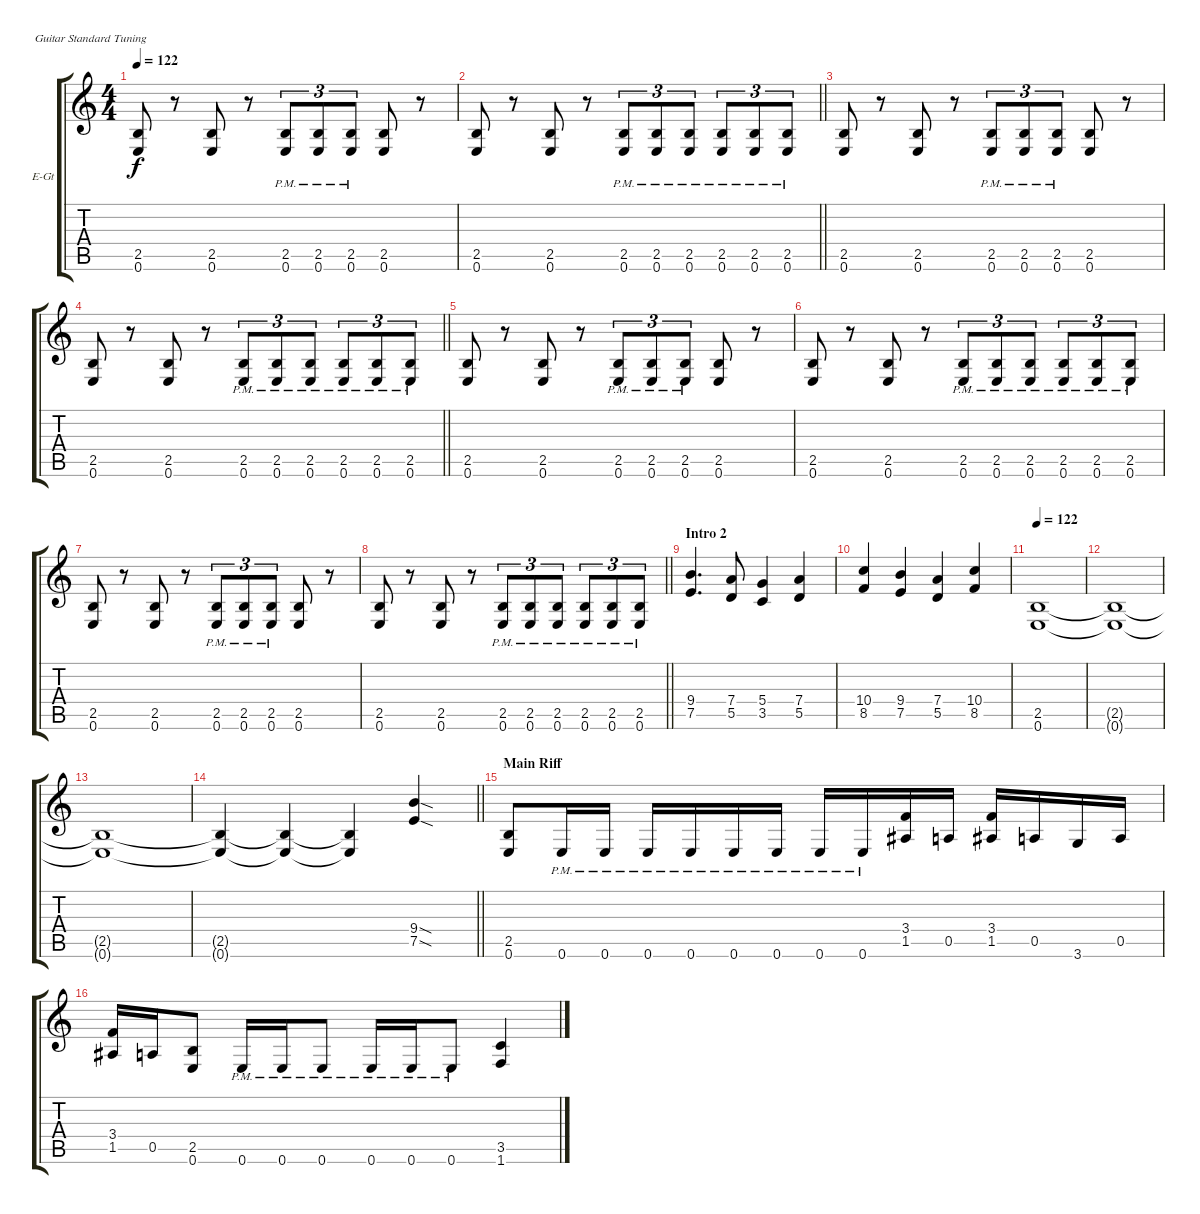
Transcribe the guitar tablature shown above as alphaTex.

\bracketExtendMode groupsimilarinstruments
\firstSystemTrackNameOrientation horizontal
\otherSystemsTrackNameOrientation horizontal
\track ("James Hetfield" "E-Gt") {instrument distortionguitar}
\staff {score tabs}
\tuning (E4 B3 G3 D3 A2 E2)
\ts (4 4)
\tempo 122
\clef g2
\ks c
(2.5 0.6).8{dy f} r.8 (2.5 0.6).8 r.8 (2.5{pm} 0.6{pm}).8{tu (3 2)} (2.5{pm} 0.6{pm}).8{tu (3 2)} (2.5{pm} 0.6{pm}).8{tu (3 2)} (2.5 0.6).8 r.8 |
\barLineRight lightlight
(2.5 0.6).8 r.8 (2.5 0.6).8 r.8 (2.5{pm} 0.6{pm}).8{tu (3 2)} (2.5{pm} 0.6{pm}).8{tu (3 2)} (2.5{pm} 0.6{pm}).8{tu (3 2)} (2.5{pm} 0.6{pm}).8{tu (3 2)} (2.5{pm} 0.6{pm}).8{tu (3 2)} (2.5{pm} 0.6{pm}).8{tu (3 2)} |
(2.5 0.6).8 r.8 (2.5 0.6).8 r.8 (2.5{pm} 0.6{pm}).8{tu (3 2)} (2.5{pm} 0.6{pm}).8{tu (3 2)} (2.5{pm} 0.6{pm}).8{tu (3 2)} (2.5 0.6).8 r.8 |
\barLineRight lightlight
(2.5 0.6).8 r.8 (2.5 0.6).8 r.8 (2.5{pm} 0.6{pm}).8{tu (3 2)} (2.5{pm} 0.6{pm}).8{tu (3 2)} (2.5{pm} 0.6{pm}).8{tu (3 2)} (2.5{pm} 0.6{pm}).8{tu (3 2)} (2.5{pm} 0.6{pm}).8{tu (3 2)} (2.5{pm} 0.6{pm}).8{tu (3 2)} |
(2.5 0.6).8 r.8 (2.5 0.6).8 r.8 (2.5{pm} 0.6{pm}).8{tu (3 2)} (2.5{pm} 0.6{pm}).8{tu (3 2)} (2.5{pm} 0.6{pm}).8{tu (3 2)} (2.5 0.6).8 r.8 |
(2.5 0.6).8 r.8 (2.5 0.6).8 r.8 (2.5{pm} 0.6{pm}).8{tu (3 2)} (2.5{pm} 0.6{pm}).8{tu (3 2)} (2.5{pm} 0.6{pm}).8{tu (3 2)} (2.5{pm} 0.6{pm}).8{tu (3 2)} (2.5{pm} 0.6{pm}).8{tu (3 2)} (2.5{pm} 0.6{pm}).8{tu (3 2)} |
(2.5 0.6).8 r.8 (2.5 0.6).8 r.8 (2.5{pm} 0.6{pm}).8{tu (3 2)} (2.5{pm} 0.6{pm}).8{tu (3 2)} (2.5{pm} 0.6{pm}).8{tu (3 2)} (2.5 0.6).8 r.8 |
\barLineRight lightlight
(2.5 0.6).8 r.8 (2.5 0.6).8 r.8 (2.5{pm} 0.6{pm}).8{tu (3 2)} (2.5{pm} 0.6{pm}).8{tu (3 2)} (2.5{pm} 0.6{pm}).8{tu (3 2)} (2.5{pm} 0.6{pm}).8{tu (3 2)} (2.5{pm} 0.6{pm}).8{tu (3 2)} (2.5{pm} 0.6{pm}).8{tu (3 2)} |
\section ("" "Intro 2")
(9.4 7.5).4{d} (7.4 5.5).8 (5.4 3.5).4 (7.4 5.5).4 |
(10.4 8.5).4 (9.4 7.5).4 (7.4 5.5).4 (10.4 8.5).4 |
\tempo 122
(2.5 0.6).1 |
(2.5{t} 0.6{t}).1 |
(2.5{t} 0.6{t}).1 |
\barLineRight lightlight
(2.5{t} 0.6{t}).4 (2.5{t} 0.6{t}).4 (2.5{t} 0.6{t}).4 (9.4{sod} 7.5{sod}).4 |
\section ("" "Main Riff")
(2.5 0.6).8 0.6{pm}.16 0.6{pm}.16 0.6{pm}.16 0.6{pm}.16 0.6{pm}.16 0.6{pm}.16 0.6{pm}.16 0.6{pm}.16 (3.4 1.5).16 0.5.16 (3.4 1.5).16 0.5.16 3.6.16 0.5.16 |
(3.4 1.5).16 0.5.16 (2.5 0.6).8 0.6{pm}.16 0.6{pm}.16 0.6{pm}.8 0.6{pm}.16 0.6{pm}.16 0.6{pm}.8 (3.5 1.6).4
